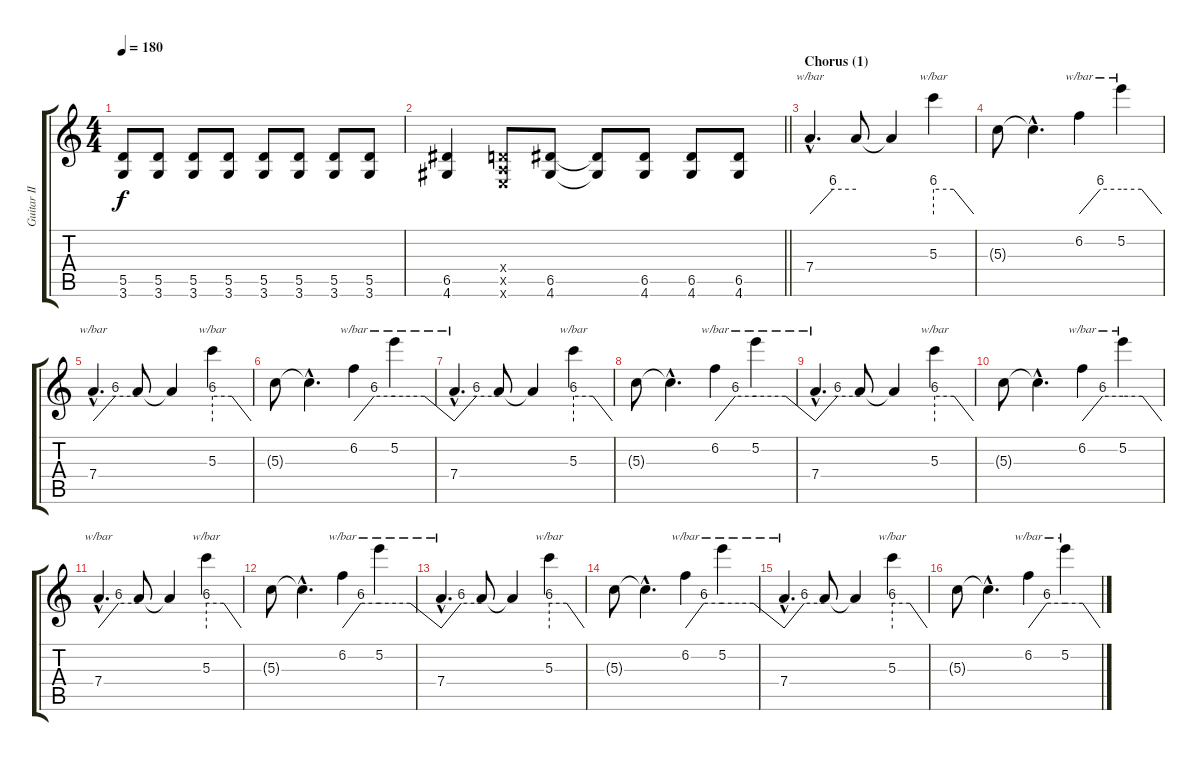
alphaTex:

\track ("Guitar II (Aiji)" "Guitar II ") {instrument distortionguitar}
\staff {score tabs}
\tuning (E4 B3 G3 D3 A2 E2) {hide}
\ts (4 4)
\tempo 180
\clef g2
\ks c
(5.5 3.6).8{dy f} (5.5 3.6).8 (5.5 3.6).8 (5.5 3.6).8 (5.5 3.6).8 (5.5 3.6).8 (5.5 3.6).8 (5.5 3.6).8 |
\barLineRight lightlight
(6.5 4.6).4 (0.4{x} 0.5{x} 0.6{x}).8 (6.5 4.6).8 (6.5{t} 4.6{t}).8 (6.5 4.6).8 (6.5 4.6).8 (6.5 4.6).8 |
\section ("" "Chorus (1)")
7.4{hac}.4{d tbe (custom default 0 0 30 24 60 24)} 7.4{t}.8 7.4{t}.4 5.3.4{tbe (custom default 0 24 30 24 60 0)} |
5.3{t}.8 5.3{hac t}.4{d} 6.2.4{tbe (custom default 0 0 30 24 60 24)} 5.2.4{tbe (custom default 0 24 30 24 60 0)} |
7.4{hac}.4{d tbe (custom default 0 0 30 24 60 24)} 7.4{t}.8 7.4{t}.4 5.3.4{tbe (custom default 0 24 30 24 60 0)} |
5.3{t}.8 5.3{hac t}.4{d} 6.2.4{tbe (custom default 0 0 30 24 60 24)} 5.2.4{tbe (custom default 0 24 30 24 60 0)} |
7.4{hac}.4{d tbe (custom default 0 0 30 24 60 24)} 7.4{t}.8 7.4{t}.4 5.3.4{tbe (custom default 0 24 30 24 60 0)} |
5.3{t}.8 5.3{hac t}.4{d} 6.2.4{tbe (custom default 0 0 30 24 60 24)} 5.2.4{tbe (custom default 0 24 30 24 60 0)} |
7.4{hac}.4{d tbe (custom default 0 0 30 24 60 24)} 7.4{t}.8 7.4{t}.4 5.3.4{tbe (custom default 0 24 30 24 60 0)} |
5.3{t}.8 5.3{hac t}.4{d} 6.2.4{tbe (custom default 0 0 30 24 60 24)} 5.2.4{tbe (custom default 0 24 30 24 60 0)} |
7.4{hac}.4{d tbe (custom default 0 0 30 24 60 24)} 7.4{t}.8 7.4{t}.4 5.3.4{tbe (custom default 0 24 30 24 60 0)} |
5.3{t}.8 5.3{hac t}.4{d} 6.2.4{tbe (custom default 0 0 30 24 60 24)} 5.2.4{tbe (custom default 0 24 30 24 60 0)} |
7.4{hac}.4{d tbe (custom default 0 0 30 24 60 24)} 7.4{t}.8 7.4{t}.4 5.3.4{tbe (custom default 0 24 30 24 60 0)} |
5.3{t}.8 5.3{hac t}.4{d} 6.2.4{tbe (custom default 0 0 30 24 60 24)} 5.2.4{tbe (custom default 0 24 30 24 60 0)} |
7.4{hac}.4{d tbe (custom default 0 0 30 24 60 24)} 7.4{t}.8 7.4{t}.4 5.3.4{tbe (custom default 0 24 30 24 60 0)} |
5.3{t}.8 5.3{hac t}.4{d} 6.2.4{tbe (custom default 0 0 30 24 60 24)} 5.2.4{tbe (custom default 0 24 30 24 60 0)}
